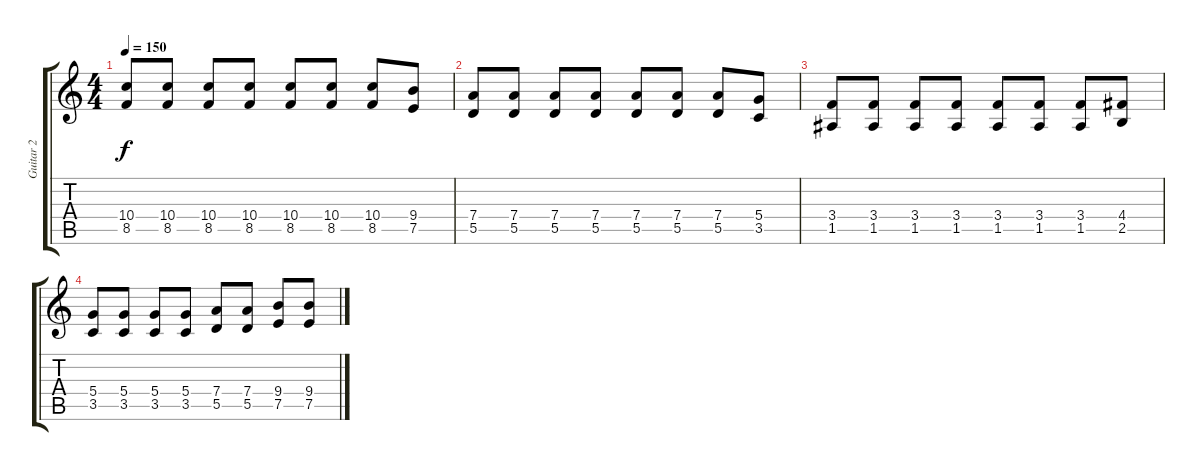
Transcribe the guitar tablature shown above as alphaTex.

\track ("Guitar 2" "Guitar 2") {instrument distortionguitar}
\staff {score tabs}
\tuning (E4 B3 G3 D3 A2 E2) {hide}
\ts (4 4)
\tempo 150
\clef g2
\ks c
(10.4 8.5).8{dy f} (10.4 8.5).8 (10.4 8.5).8 (10.4 8.5).8 (10.4 8.5).8 (10.4 8.5).8 (10.4 8.5).8 (9.4 7.5).8 |
(7.4 5.5).8 (7.4 5.5).8 (7.4 5.5).8 (7.4 5.5).8 (7.4 5.5).8 (7.4 5.5).8 (7.4 5.5).8 (5.4 3.5).8 |
(3.4 1.5).8 (3.4 1.5).8 (3.4 1.5).8 (3.4 1.5).8 (3.4 1.5).8 (3.4 1.5).8 (3.4 1.5).8 (4.4 2.5).8 |
(5.4 3.5).8 (5.4 3.5).8 (5.4 3.5).8 (5.4 3.5).8 (7.4 5.5).8 (7.4 5.5).8 (9.4 7.5).8 (9.4 7.5).8
